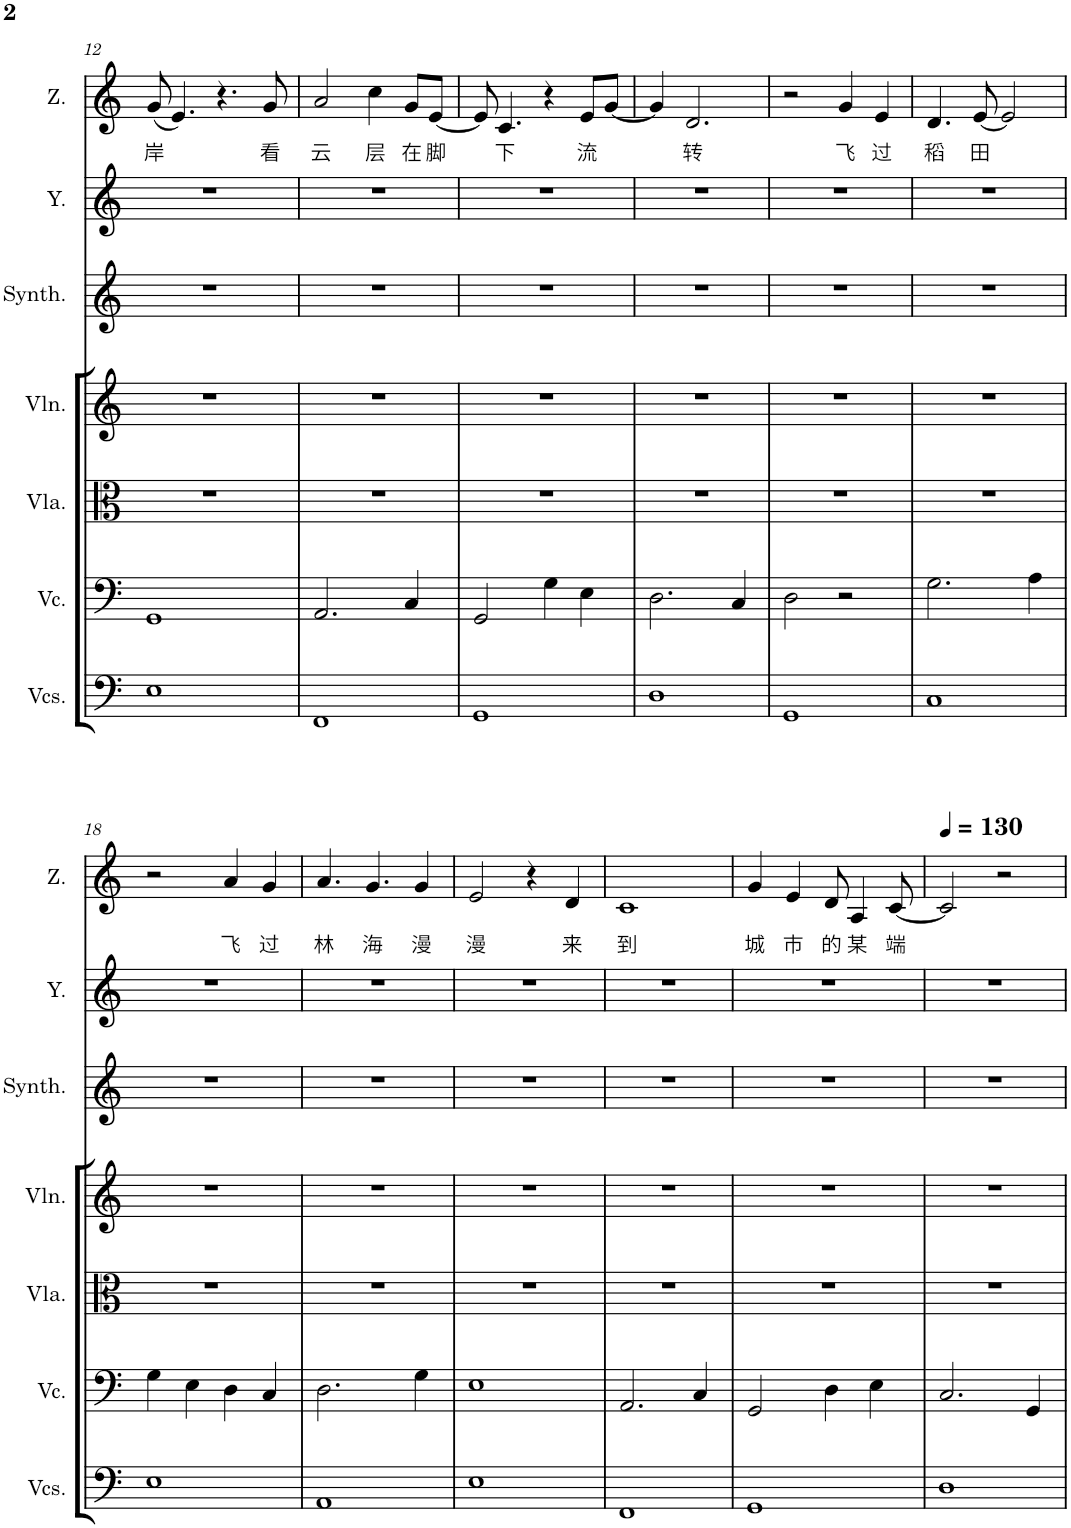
**kern	**kern	**kern	**kern	**kern	**kern	**kern	**text
*part7	*part6	*part5	*part4	*part3	*part2	*part1	*part1
*staff7	*staff6	*staff5	*staff4	*staff3	*staff2	*staff1	*staff1
*I"乐队大提琴	*I"大提琴	*I"中提琴	*I"小提琴	*I"合唱	*I"殷间	*I"周聿	*
!!LO:PB:g=z
*clefF4	*clefF4	*clefC3	*clefG2	*clefG2	*clefG2	*clefG2	*
*k[]	*k[]	*k[]	*k[]	*k[]	*k[]	*k[]	*
*M4/4	*M4/4	*M4/4	*M4/4	*M4/4	*M4/4	*M4/4	*
=12	=12	=12	=12	=12	=12	=12	=12
!	!	!	!	!	!	!	!LO:LY:b
1E	1GG	1r	1r	1r	1r	(8g/	岸
.	.	.	.	.	.	4.e/)	.
.	.	.	.	.	.	4.r	.
!	!	!	!	!	!	!	!LO:LY:b
.	.	.	.	.	.	8g/	看
=13	=13	=13	=13	=13	=13	=13	=13
!	!	!	!	!	!	!	!LO:LY:b
1FF	2.AA/	1r	1r	1r	1r	2a/	云
!	!	!	!	!	!	!	!LO:LY:b
.	.	.	.	.	.	4cc\	层
!	!	!	!	!	!	!	!LO:LY:b
.	4C/	.	.	.	.	8g/L	在
!	!	!	!	!	!	!	!LO:LY:b
.	.	.	.	.	.	[8e/J	脚
=14	=14	=14	=14	=14	=14	=14	=14
1GG	2GG/	1r	1r	1r	1r	8e/]	.
!	!	!	!	!	!	!	!LO:LY:b
.	.	.	.	.	.	4.c/	下
.	4G\	.	.	.	.	4r	.
!	!	!	!	!	!	!	!LO:LY:b
.	4E\	.	.	.	.	8e/L	流
.	.	.	.	.	.	[8g/J	.
=15	=15	=15	=15	=15	=15	=15	=15
1D	2.D\	1r	1r	1r	1r	4g/]	.
!	!	!	!	!	!	!	!LO:LY:b
.	.	.	.	.	.	2.d/	转
.	4C/	.	.	.	.	.	.
=16	=16	=16	=16	=16	=16	=16	=16
1GG	2D\	1r	1r	1r	1r	2r	.
!	!	!	!	!	!	!	!LO:LY:b
.	2r	.	.	.	.	4g/	飞
!	!	!	!	!	!	!	!LO:LY:b
.	.	.	.	.	.	4e/	过
=17	=17	=17	=17	=17	=17	=17	=17
!	!	!	!	!	!	!	!LO:LY:b
1C	2.G\	1r	1r	1r	1r	4.d/	稻
!	!	!	!	!	!	!	!LO:LY:b
.	.	.	.	.	.	[8e/	田
.	.	.	.	.	.	2e/]	.
.	4A\	.	.	.	.	.	.
!!LO:LB:g=z
=18	=18	=18	=18	=18	=18	=18	=18
1E	4G\	1r	1r	1r	1r	2r	.
.	4E\	.	.	.	.	.	.
!	!	!	!	!	!	!	!LO:LY:b
.	4D\	.	.	.	.	4a/	飞
!	!	!	!	!	!	!	!LO:LY:b
.	4C/	.	.	.	.	4g/	过
=19	=19	=19	=19	=19	=19	=19	=19
!	!	!	!	!	!	!	!LO:LY:b
1AA	2.D\	1r	1r	1r	1r	4.a/	林
!	!	!	!	!	!	!	!LO:LY:b
.	.	.	.	.	.	4.g/	海
!	!	!	!	!	!	!	!LO:LY:b
.	4G\	.	.	.	.	4g/	漫
=20	=20	=20	=20	=20	=20	=20	=20
!	!	!	!	!	!	!	!LO:LY:b
1E	1E	1r	1r	1r	1r	2e/	漫
.	.	.	.	.	.	4r	.
!	!	!	!	!	!	!	!LO:LY:b
.	.	.	.	.	.	4d/	来
=21	=21	=21	=21	=21	=21	=21	=21
!	!	!	!	!	!	!	!LO:LY:b
1FF	2.AA/	1r	1r	1r	1r	1c	到
.	4C/	.	.	.	.	.	.
=22	=22	=22	=22	=22	=22	=22	=22
!	!	!	!	!	!	!	!LO:LY:b
1GG	2GG/	1r	1r	1r	1r	4g/	城
!	!	!	!	!	!	!	!LO:LY:b
.	.	.	.	.	.	4e/	市
!	!	!	!	!	!	!	!LO:LY:b
.	4D\	.	.	.	.	8d/	的
!	!	!	!	!	!	!	!LO:LY:b
.	.	.	.	.	.	4A/	某
.	4E\	.	.	.	.	.	.
!	!	!	!	!	!	!	!LO:LY:b
.	.	.	.	.	.	[8c/	端
=23	=23	=23	=23	=23	=23	=23	=23
*	*	*	*	*	*	*MM130	*
1D	2.C/	1r	1r	1r	1r	2c/]	.
.	.	.	.	.	.	2r	.
.	4GG/	.	.	.	.	.	.
=	=	=	=	=	=	=	=
*-	*-	*-	*-	*-	*-	*-	*-
